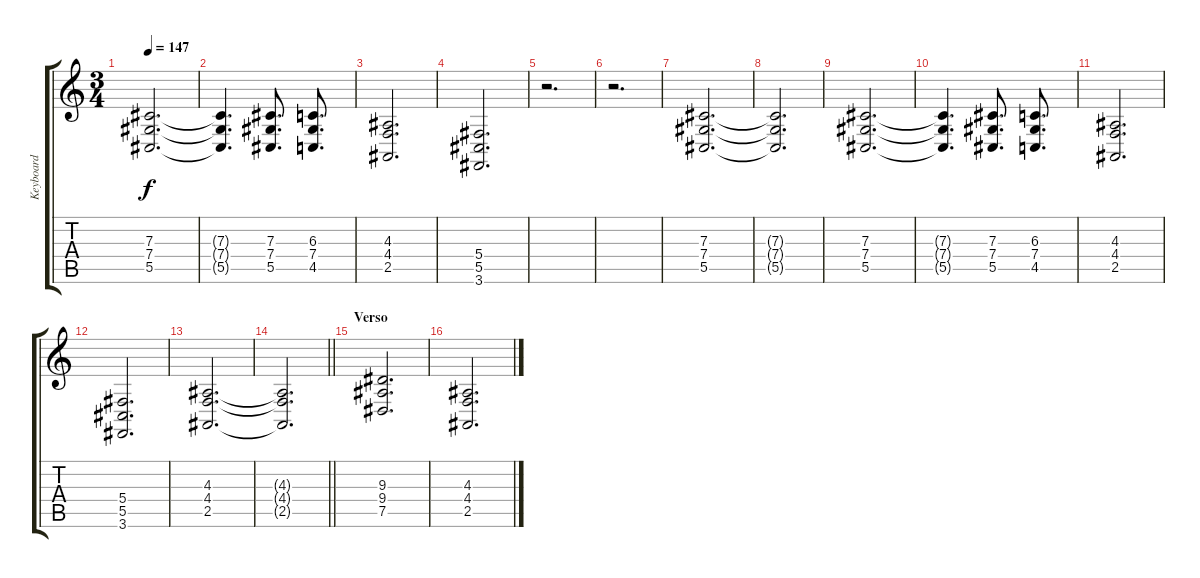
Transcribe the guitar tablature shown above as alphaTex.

\track ("Keyboard" "Keyboard") {instrument stringensemble1}
\staff {score tabs}
\tuning (Eb4 Bb3 Gb3 Db3 Ab2 Eb2) {hide}
\ts (3 4)
\tempo 147
\clef g2
\ks c
(7.3 7.4 5.5).2{d dy f} |
(7.3{t} 7.4{t} 5.5{t}).4{d} (7.3 7.4 5.5).8{d} (6.3 7.4 4.5).8{d} |
(4.3 4.4 2.5).2{d} |
(5.4 5.5 3.6).2{d} |
r.2{d} |
r.2{d} |
(7.3 7.4 5.5).2{d} |
(7.3{t} 7.4{t} 5.5{t}).2{d} |
(7.3 7.4 5.5).2{d} |
(7.3{t} 7.4{t} 5.5{t}).4{d} (7.3 7.4 5.5).8{d} (6.3 7.4 4.5).8{d} |
(4.3 4.4 2.5).2{d} |
(5.4 5.5 3.6).2{d} |
(4.3 4.4 2.5).2{d} |
\barLineRight lightlight
(4.3{t} 4.4{t} 2.5{t}).2{d} |
\section ("" "Verso")
(9.3 9.4 7.5).2{d} |
(4.3 4.4 2.5).2{d}
